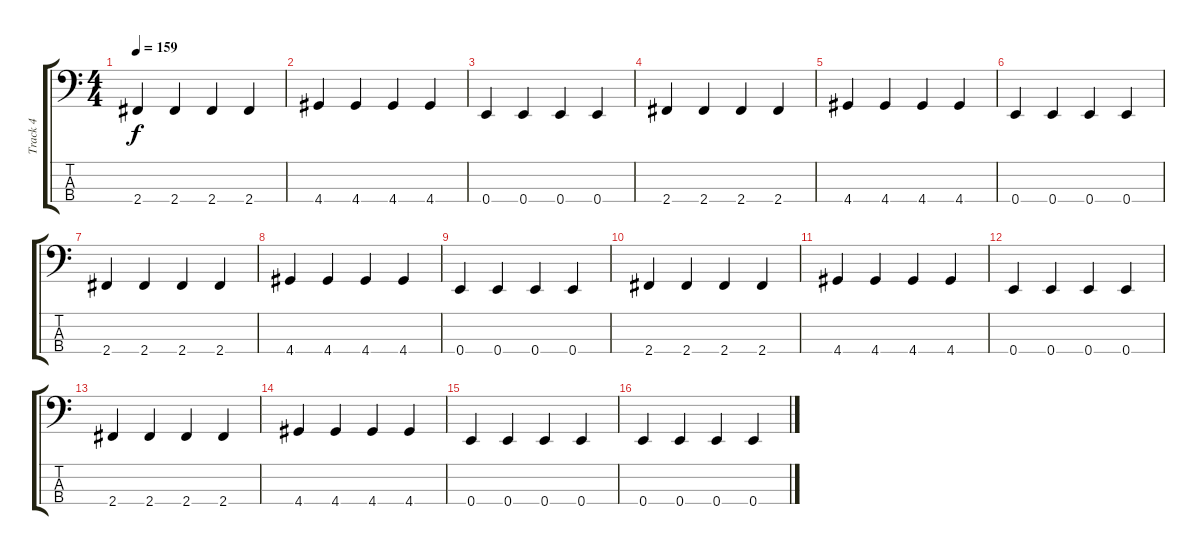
\track ("Track 4" "Track 4") {instrument electricbassfinger}
\staff {score tabs}
\tuning (G2 D2 A1 E1) {hide}
\ts (4 4)
\tempo 159
\clef f4
\ks c
2.4.4{dy f} 2.4.4 2.4.4 2.4.4 |
4.4.4 4.4.4 4.4.4 4.4.4 |
0.4.4 0.4.4 0.4.4 0.4.4 |
2.4.4 2.4.4 2.4.4 2.4.4 |
4.4.4 4.4.4 4.4.4 4.4.4 |
0.4.4 0.4.4 0.4.4 0.4.4 |
2.4.4 2.4.4 2.4.4 2.4.4 |
4.4.4 4.4.4 4.4.4 4.4.4 |
0.4.4 0.4.4 0.4.4 0.4.4 |
2.4.4 2.4.4 2.4.4 2.4.4 |
4.4.4 4.4.4 4.4.4 4.4.4 |
0.4.4 0.4.4 0.4.4 0.4.4 |
2.4.4 2.4.4 2.4.4 2.4.4 |
4.4.4 4.4.4 4.4.4 4.4.4 |
0.4.4 0.4.4 0.4.4 0.4.4 |
0.4.4 0.4.4 0.4.4 0.4.4
